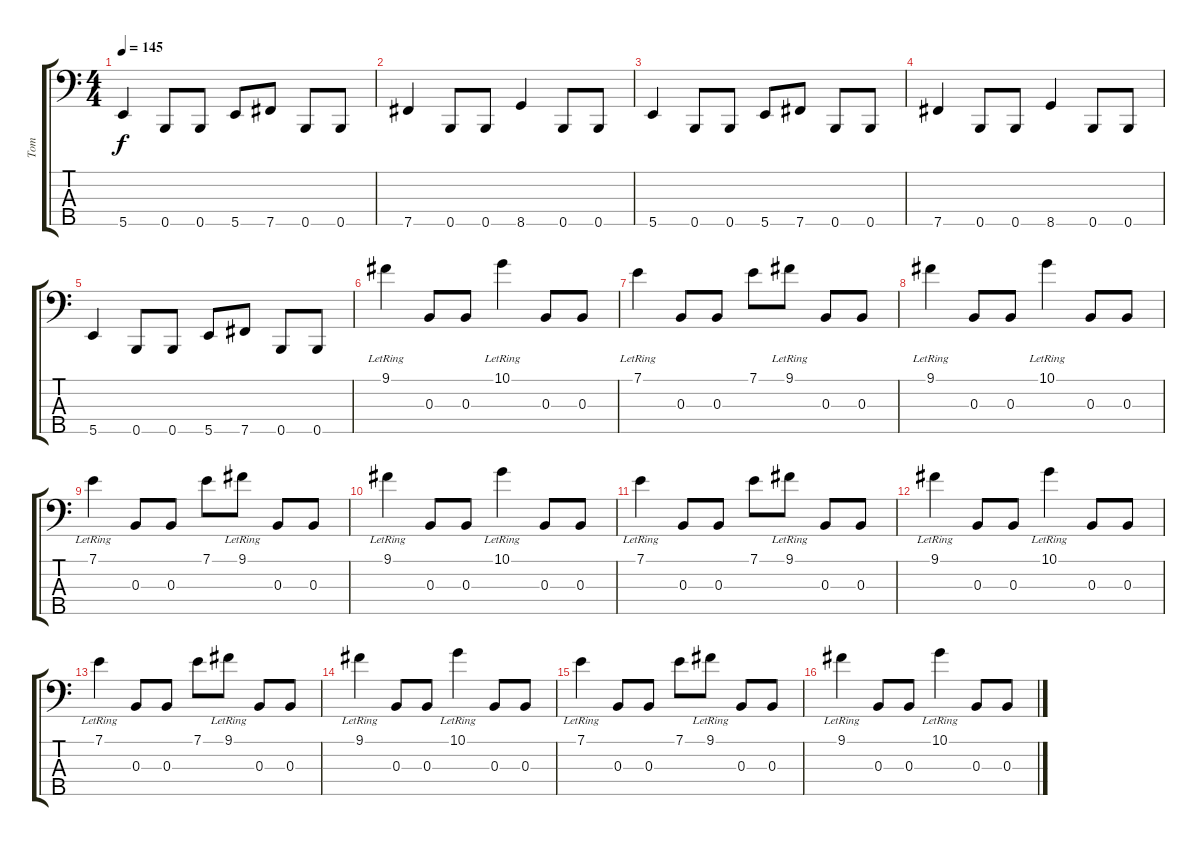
\track ("Tom" "Tom") {instrument electricbasspick}
\staff {score tabs}
\tuning (A2 E2 B1 Gb1 B0) {hide}
\ts (4 4)
\tempo 145
\clef f4
\ks c
5.5.4{dy f} 0.5.8 0.5.8 5.5.8 7.5.8 0.5.8 0.5.8 |
7.5.4 0.5.8 0.5.8 8.5.4 0.5.8 0.5.8 |
5.5.4 0.5.8 0.5.8 5.5.8 7.5.8 0.5.8 0.5.8 |
7.5.4 0.5.8 0.5.8 8.5.4 0.5.8 0.5.8 |
5.5.4 0.5.8 0.5.8 5.5.8 7.5.8 0.5.8 0.5.8 |
9.1{lr}.4 0.3.8 0.3.8 10.1{lr}.4 0.3.8 0.3.8 |
7.1{lr}.4 0.3.8 0.3.8 7.1.8 9.1{lr}.8 0.3.8 0.3.8 |
9.1{lr}.4 0.3.8 0.3.8 10.1{lr}.4 0.3.8 0.3.8 |
7.1{lr}.4 0.3.8 0.3.8 7.1.8 9.1{lr}.8 0.3.8 0.3.8 |
9.1{lr}.4 0.3.8 0.3.8 10.1{lr}.4 0.3.8 0.3.8 |
7.1{lr}.4 0.3.8 0.3.8 7.1.8 9.1{lr}.8 0.3.8 0.3.8 |
9.1{lr}.4 0.3.8 0.3.8 10.1{lr}.4 0.3.8 0.3.8 |
7.1{lr}.4 0.3.8 0.3.8 7.1.8 9.1{lr}.8 0.3.8 0.3.8 |
9.1{lr}.4 0.3.8 0.3.8 10.1{lr}.4 0.3.8 0.3.8 |
7.1{lr}.4 0.3.8 0.3.8 7.1.8 9.1{lr}.8 0.3.8 0.3.8 |
9.1{lr}.4 0.3.8 0.3.8 10.1{lr}.4 0.3.8 0.3.8
